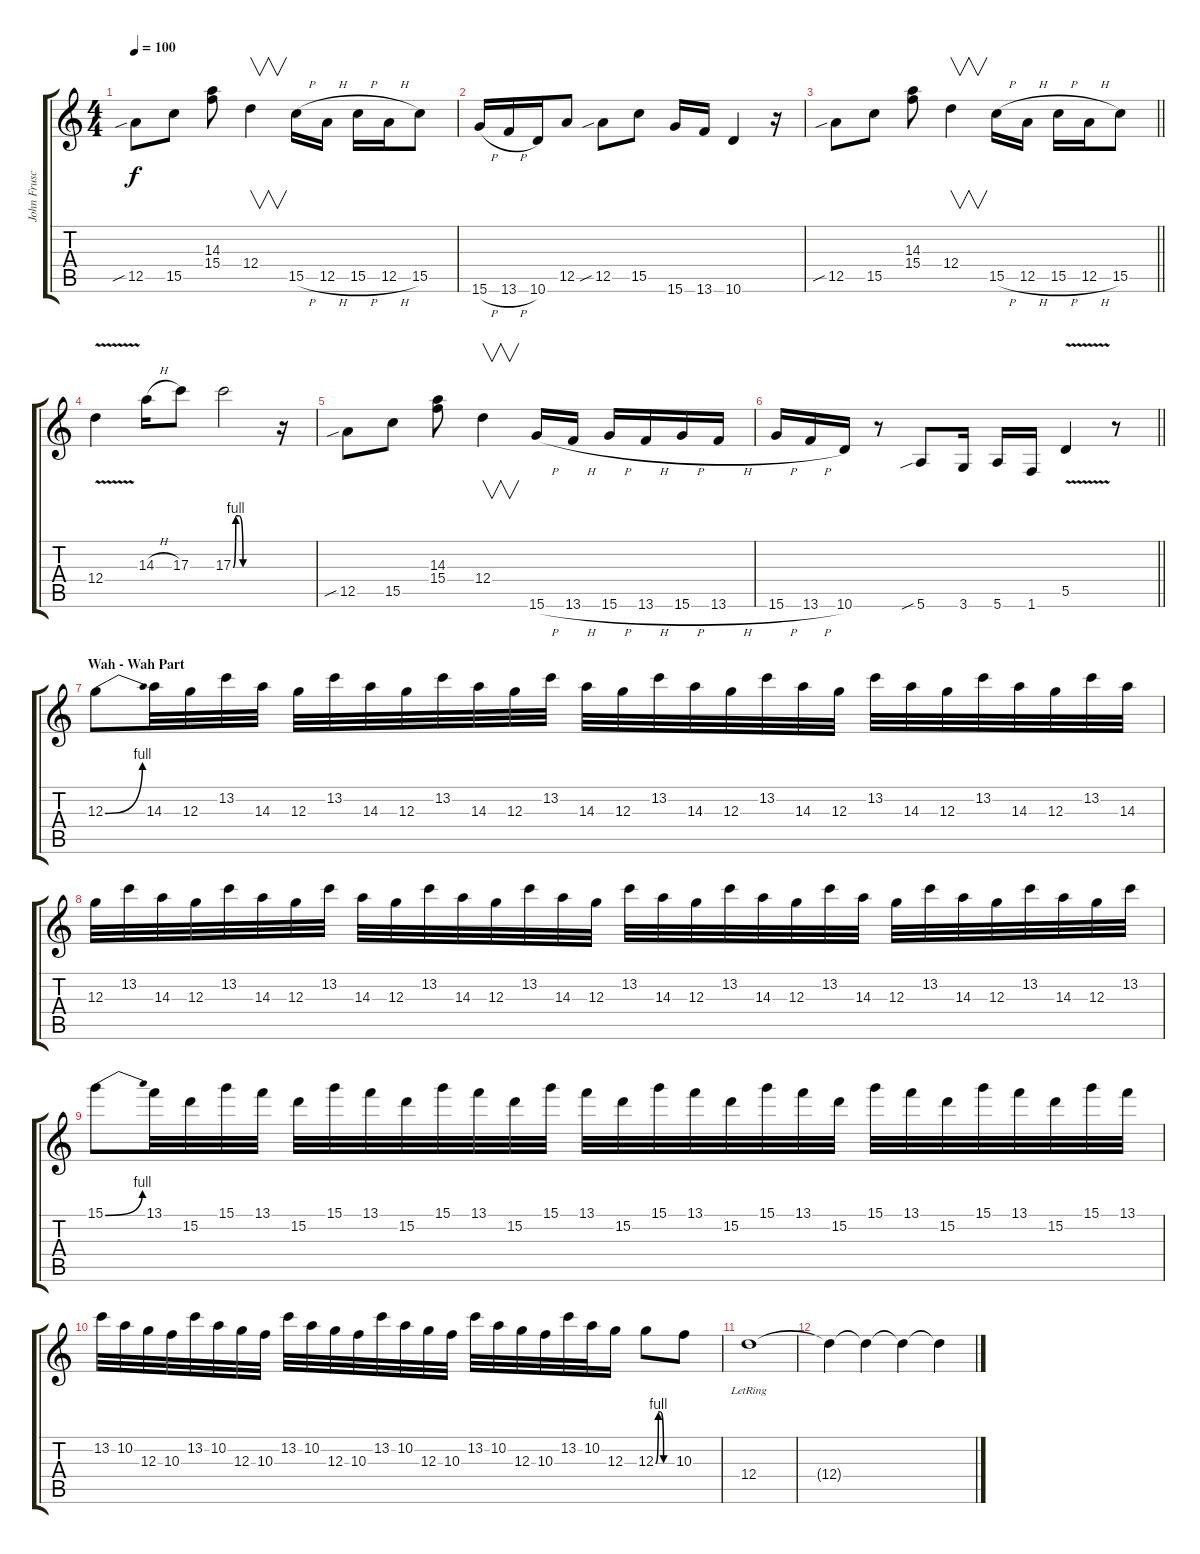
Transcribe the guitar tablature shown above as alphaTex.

\track ("John Frusciante - Solo" "John Frusc") {instrument overdrivenguitar}
\staff {score tabs}
\tuning (E4 B3 G3 D3 A2 E2) {hide}
\ts (4 4)
\tempo 100
\clef g2
\ks c
12.5{sib}.8{dy f} 15.5.8 (14.3 15.4).8 12.4.4{v} 15.5{h}.16 12.5{h}.16 15.5{h}.16 12.5{h}.16 15.5.8 |
15.6{h}.16 13.6{h}.16 10.6.16 12.5.8 12.5{sib}.8 15.5.8 15.6.16 13.6.16 10.6.4 r.16 |
\barLineRight lightlight
12.5{sib}.8 15.5.8 (14.3 15.4).8 12.4.4{v} 15.5{h}.16 12.5{h}.16 15.5{h}.16 12.5{h}.16 15.5.8 |
12.4{v}.4 14.3{h}.16 17.3.8 17.3{be (custom 0 0 4 4 9 4 15 0 24 0 31 0 45 0 60 0)}.2 r.16 |
12.5{sib}.8 15.5.8 (14.3 15.4).8 12.4.4{v} 15.6{h}.16 13.6{h}.16 15.6{h}.16 13.6{h}.16 15.6{h}.16 13.6{h}.16 |
\barLineRight lightlight
15.6{h}.16 13.6{h}.16 10.6.16 r.8 5.6{sib}.8 3.6.16 5.6.16 1.6.16 5.5{v}.4 r.8 |
\section ("" "Wah - Wah Part")
12.3{be (bend 0 0 60 4)}.8{instrument distortionguitar} 14.3.32 12.3.32 13.2.32 14.3.32 12.3.32 13.2.32 14.3.32 12.3.32 13.2.32 14.3.32 12.3.32 13.2.32 14.3.32 12.3.32 13.2.32 14.3.32 12.3.32 13.2.32 14.3.32 12.3.32 13.2.32 14.3.32 12.3.32 13.2.32 14.3.32 12.3.32 13.2.32 14.3.32 |
12.3.32 13.2.32 14.3.32 12.3.32 13.2.32 14.3.32 12.3.32 13.2.32 14.3.32 12.3.32 13.2.32 14.3.32 12.3.32 13.2.32 14.3.32 12.3.32 13.2.32 14.3.32 12.3.32 13.2.32 14.3.32 12.3.32 13.2.32 14.3.32 12.3.32 13.2.32 14.3.32 12.3.32 13.2.32 14.3.32 12.3.32 13.2.32 |
15.1{be (bend 0 0 60 4)}.8 13.1.32 15.2.32 15.1.32 13.1.32 15.2.32 15.1.32 13.1.32 15.2.32 15.1.32 13.1.32 15.2.32 15.1.32 13.1.32 15.2.32 15.1.32 13.1.32 15.2.32 15.1.32 13.1.32 15.2.32 15.1.32 13.1.32 15.2.32 15.1.32 13.1.32 15.2.32 15.1.32 13.1.32 |
13.2.32 10.2.32 12.3.32 10.3.32 13.2.32 10.2.32 12.3.32 10.3.32 13.2.32 10.2.32 12.3.32 10.3.32 13.2.32 10.2.32 12.3.32 10.3.32 13.2.32 10.2.32 12.3.32 10.3.32 13.2.32 10.2.32 12.3.16 12.3{be (custom 0 0 10 4 18 4 29 0 60 0)}.8 10.3.8 |
12.4{lr}.1 |
12.4{t}.4 12.4{t}.4 12.4{t}.4 12.4{t}.4
